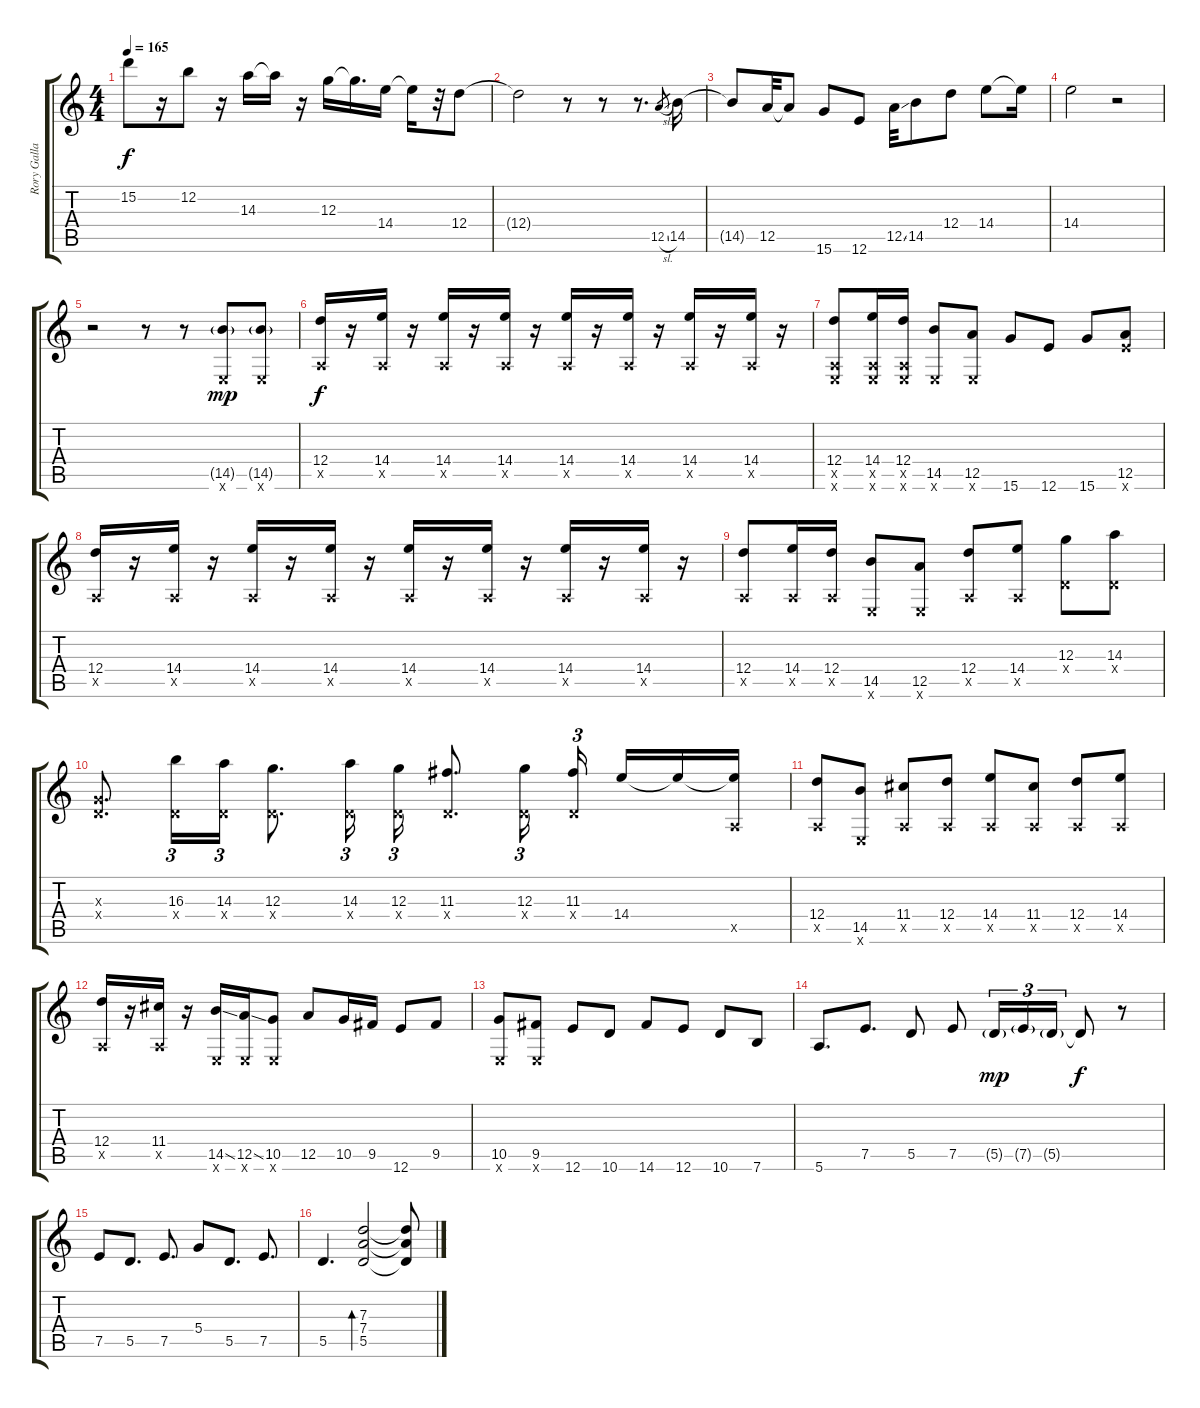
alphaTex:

\track ("Rory Gallagher" "Rory Galla") {instrument overdrivenguitar}
\staff {score tabs}
\tuning (E4 B3 G3 D3 A2 E2) {hide}
\ts (4 4)
\tempo 165
\clef g2
\ks c
15.2.8{dy f} r.16 12.2.8 r.16 14.3.16 14.3{t}.16 r.16 12.3.16 12.3{t}.16{d} 14.4.16 14.4{t}.16 r.32 12.4.8 |
12.4{t}.2 r.8 r.8 r.8{d} 12.5{sl}.8{gr} 14.5.16 |
14.5{t}.8 12.5.32 12.5{t}.8 15.6.8 12.6.8 12.5{ss}.32 14.5.8 12.4.8 14.4.8 14.4{t}.16 |
14.4.2 r.2 |
r.2 r.8 r.8 (14.5{g} 0.6{x}).8{dy mp} (14.5{g} 0.6{x}).8 |
(12.4 0.5{x}).16{dy f} r.16 (14.4 0.5{x}).16 r.16 (14.4 0.5{x}).16 r.16 (14.4 0.5{x}).16 r.16 (14.4 0.5{x}).16 r.16 (14.4 0.5{x}).16 r.16 (14.4 0.5{x}).16 r.16 (14.4 0.5{x}).16 r.16 |
(12.4 0.5{x} 0.6{x}).8 (14.4 0.5{x} 0.6{x}).16 (12.4 0.5{x} 0.6{x}).16 (14.5 0.6{x}).8 (12.5 0.6{x}).8 15.6.8 12.6.8 15.6.8 (12.5 12.6{x}).8 |
(12.4 0.5{x}).16 r.16 (14.4 0.5{x}).16 r.16 (14.4 0.5{x}).16 r.16 (14.4 0.5{x}).16 r.16 (14.4 0.5{x}).16 r.16 (14.4 0.5{x}).16 r.16 (14.4 0.5{x}).16 r.16 (14.4 0.5{x}).16 r.16 |
(12.4 0.5{x}).8 (14.4 0.5{x}).16 (12.4 0.5{x}).16 (14.5 0.6{x}).8 (12.5 0.6{x}).8 (12.4 0.5{x}).8 (14.4 0.5{x}).8 (12.3 0.4{x}).8 (14.3 0.4{x}).8 |
(0.3{x} 0.4{x}).8{d} (16.3 0.4{x}).16{tu (3 2)} (14.3 0.4{x}).16{tu (3 2)} (12.3 0.4{x}).8{d} (14.3 0.4{x}).16{tu (3 2)} (12.3 0.4{x}).16{tu (3 2)} (11.3 0.4{x}).8{d} (12.3 0.4{x}).16{tu (3 2)} (11.3 0.4{x}).16{tu (3 2) beam splitsecondary} 14.4.16 14.4{t}.16 (14.4{t} 0.5{x}).16 |
(12.4 0.5{x}).8 (14.5 0.6{x}).8 (11.4 0.5{x}).8 (12.4 0.5{x}).8 (14.4 0.5{x}).8 (11.4 0.5{x}).8 (12.4 0.5{x}).8 (14.4 0.5{x}).8 |
(12.4 0.5{x}).16 r.16 (11.4 0.5{x}).16 r.16 (14.5{ss} 0.6{x}).16 (12.5{ss} 0.6{x}).16 (10.5 0.6{x}).8 12.5.8 10.5.16 9.5.16 12.6.8 9.5.8 |
(10.5 0.6{x}).8 (9.5 0.6{x}).8 12.6.8 10.6.8 14.6.8 12.6.8 10.6.8 7.6.8 |
5.6.8{d} 7.5.8{d} 5.5.8 7.5.8 5.5{g}.16{tu (3 2) dy mp} 7.5{g}.16{tu (3 2)} 5.5{g}.16{tu (3 2)} 5.5{t}.8{dy f} r.8 |
7.5.8 5.5.8{d} 7.5.8{d} 5.4.8 5.5.8{d} 7.5.8{d} |
5.5.4{d instrument overdrivenguitar} (7.3 7.4 5.5).2{bd 240 volume 16} (7.3{t} 7.4{t} 5.5{t}).8
